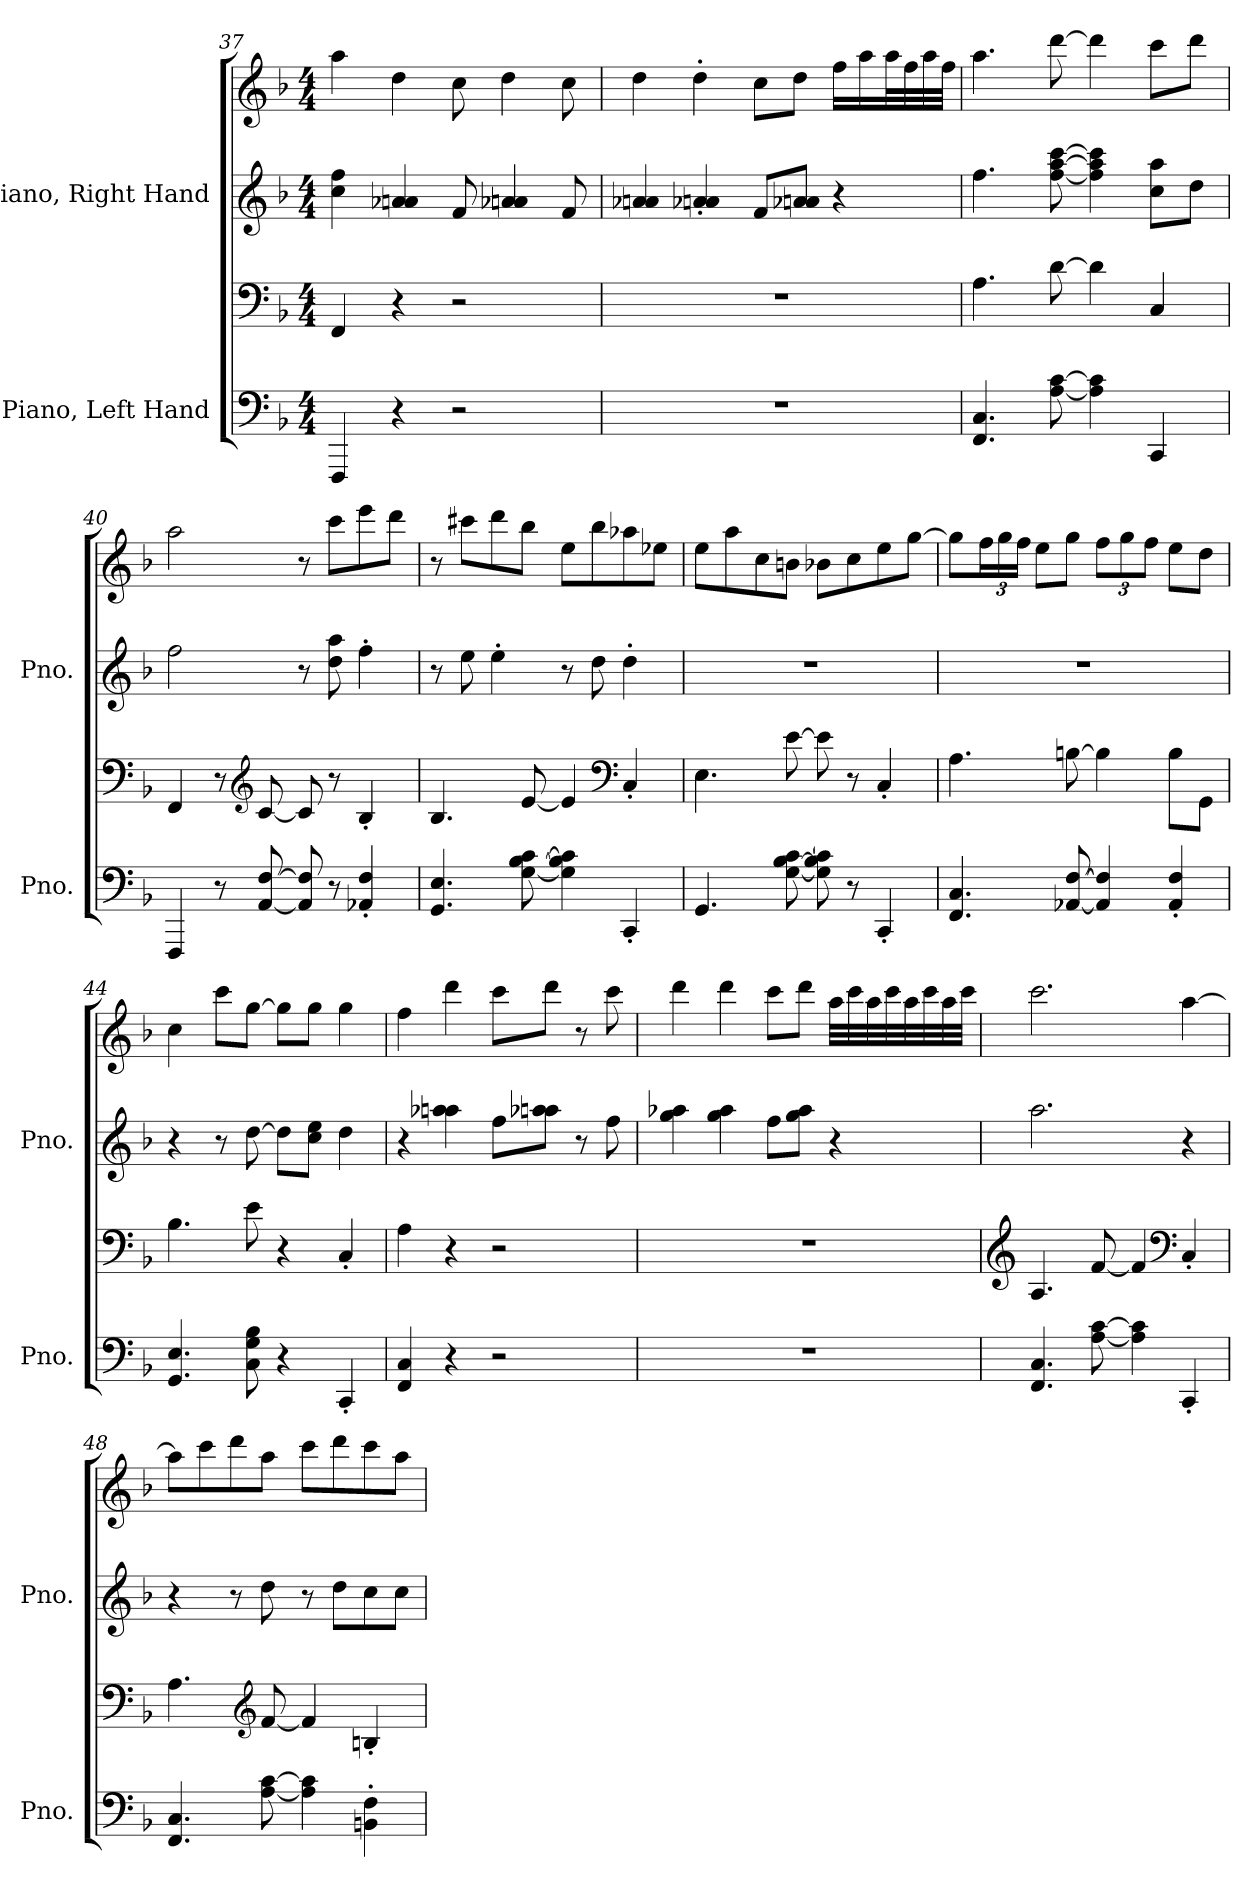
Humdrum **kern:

**kern	**kern	**kern	**kern
*part2	*part2	*part1	*part1
*staff4	*staff3	*staff2	*staff1
*I"Piano, Left Hand	*	*I"Piano, Right Hand	*
*I'Pno.	*	*I'Pno.	*
!!LO:PB:g=z
*clefF4	*clefF4	*clefG2	*clefG2
*k[b-]	*k[b-]	*k[b-]	*k[b-]
*M4/4	*M4/4	*M4/4	*M4/4
=37	=37	=37	=37
4FFF/	4FF/	4cc\ 4ff\	4aa\
4r	4r	4a-X/ 4an/	4dd\
2r	2r	8f/	8cc\
.	.	4a-X/ 4an/	4dd\
.	.	8f/	8cc\
=38	=38	=38	=38
1r	1r	4a-X/ 4an/	4dd\
.	.	4a-X/' 4an/'	4dd'\
.	.	8f/L	8cc\L
.	.	8a-X/ 8an/J	8dd\J
.	.	4r	16ff\LL
.	.	.	16aa\
.	.	.	32aa\L
.	.	.	32ff\
.	.	.	32aa\
.	.	.	32ff\JJJ
=39	=39	=39	=39
4.FF/ 4.C/	4.A\	4.ff\	4.aa\
[8A\ [8c\	[8d\	[8ff\ [8aa\ [8ccc\	[8ddd\
4A\] 4c\]	4d\]	4ff\] 4aa\] 4ccc\]	4ddd\]
4CC/	4C/	8cc\ 8aa\L	8ccc\L
.	.	8dd\J	8ddd\J
!!LO:LB:g=z
=40	=40	=40	=40
4FFF/	4FF/	2ff\	2aa\
8r	8r	.	.
*	*clefG2	*	*
[8AA/ [8F/	[8c/	.	.
8AA/] 8F/]	8c/]	8r	8r
8r	8r	8dd\ 8aa\	8ccc\L
4AA-X/' 4F/'	4B-'/	4ff'\	8eee\
.	.	.	8ddd\J
=41	=41	=41	=41
4.GG/ 4.E/	4.B-/	8r	8r
.	.	8ee\	8ccc#X\L
.	.	4ee'\	8ddd\
[8G\ [8B-\ [8c\	[8e/	.	8bb-\J
4G\] 4B-\] 4c\]	4e/]	8r	8ee\L
.	.	8dd\	8bb-\
*	*clefF4	*	*
4CC'/	4C'/	4dd'\	8aa-X\
.	.	.	8ee-X\J
=42	=42	=42	=42
4.GG/	4.E\	1r	8ee\L
.	.	.	8aa\
.	.	.	8cc\
[8G\ [8B-\ [8c\	[8e\	.	8bn\J
8G\] 8B-\] 8c\]	8e\]	.	8b-X\L
8r	8r	.	8cc\
4CC'/	4C'/	.	8ee\
.	.	.	[8gg\J
!!LO:LB:g=z
=43	=43	=43	=43
4.FF/ 4.C/	4.A\	1r	8gg\L]
*	*	*	*Xbrackettup
.	.	.	24ff\L
.	.	.	24gg\
.	.	.	24ff\JJ
.	.	.	8ee\L
[8AA-X/ [8F/	[8Bn\	.	8gg\J
4AA-/] 4F/]	4B\]	.	12ff\L
.	.	.	12gg\
.	.	.	12ff\J
4AA-/' 4F/'	8B\L	.	8ee\L
.	8GG\J	.	8dd\J
=44	=44	=44	=44
4.GG/ 4.E/	4.B-\	4r	4cc\
.	.	8r	8ccc\L
8C\ 8G\ 8B-\	8e\	[8dd\	[8gg\J
4r	4r	8dd\L]	8gg\L]
.	.	8cc\ 8ee\J	8gg\J
4CC'/	4C'/	4dd\	4gg\
=45	=45	=45	=45
4FF/ 4C/	4A\	4r	4ff\
4r	4r	4aa-X\ 4aan\	4ddd\
2r	2r	8ff\L	8ccc\L
.	.	8aa-X\ 8aan\J	8ddd\J
.	.	8r	8r
.	.	8ff\	8ccc\
!!LO:PB:g=z
=46	=46	=46	=46
1r	1r	4gg\ 4aa-X\	4ddd\
.	.	4gg\ 4aa-\	4ddd\
.	.	8ff\L	8ccc\L
.	.	8gg\ 8aa-\J	8ddd\J
.	.	4r	32aa\LLL
.	.	.	32ccc\
.	.	.	32aa\
.	.	.	32ccc\
.	.	.	32aa\
.	.	.	32ccc\
.	.	.	32aa\
.	.	.	32ccc\JJJ
=47	=47	=47	=47
*	*clefG2	*	*
4.FF/ 4.C/	4.A/	2.aa\	2.ccc\
[8A\ [8c\	[8f/	.	.
4A\] 4c\]	4f/]	.	.
*	*clefF4	*	*
4CC'/	4C'/	4r	[4aa\
=48	=48	=48	=48
4.FF/ 4.C/	4.A\	4r	8aa\L]
.	.	.	8ccc\
.	.	8r	8ddd\
*	*clefG2	*	*
[8A\ [8c\	[8f/	8dd\	8aa\J
4A\] 4c\]	4f/]	8r	8ccc\L
.	.	8dd\L	8ddd\
4BBn\' 4F\'	4Bn'/	8cc\	8ccc\
.	.	8cc\J	8aa\J
=	=	=	=
*-	*-	*-	*-
